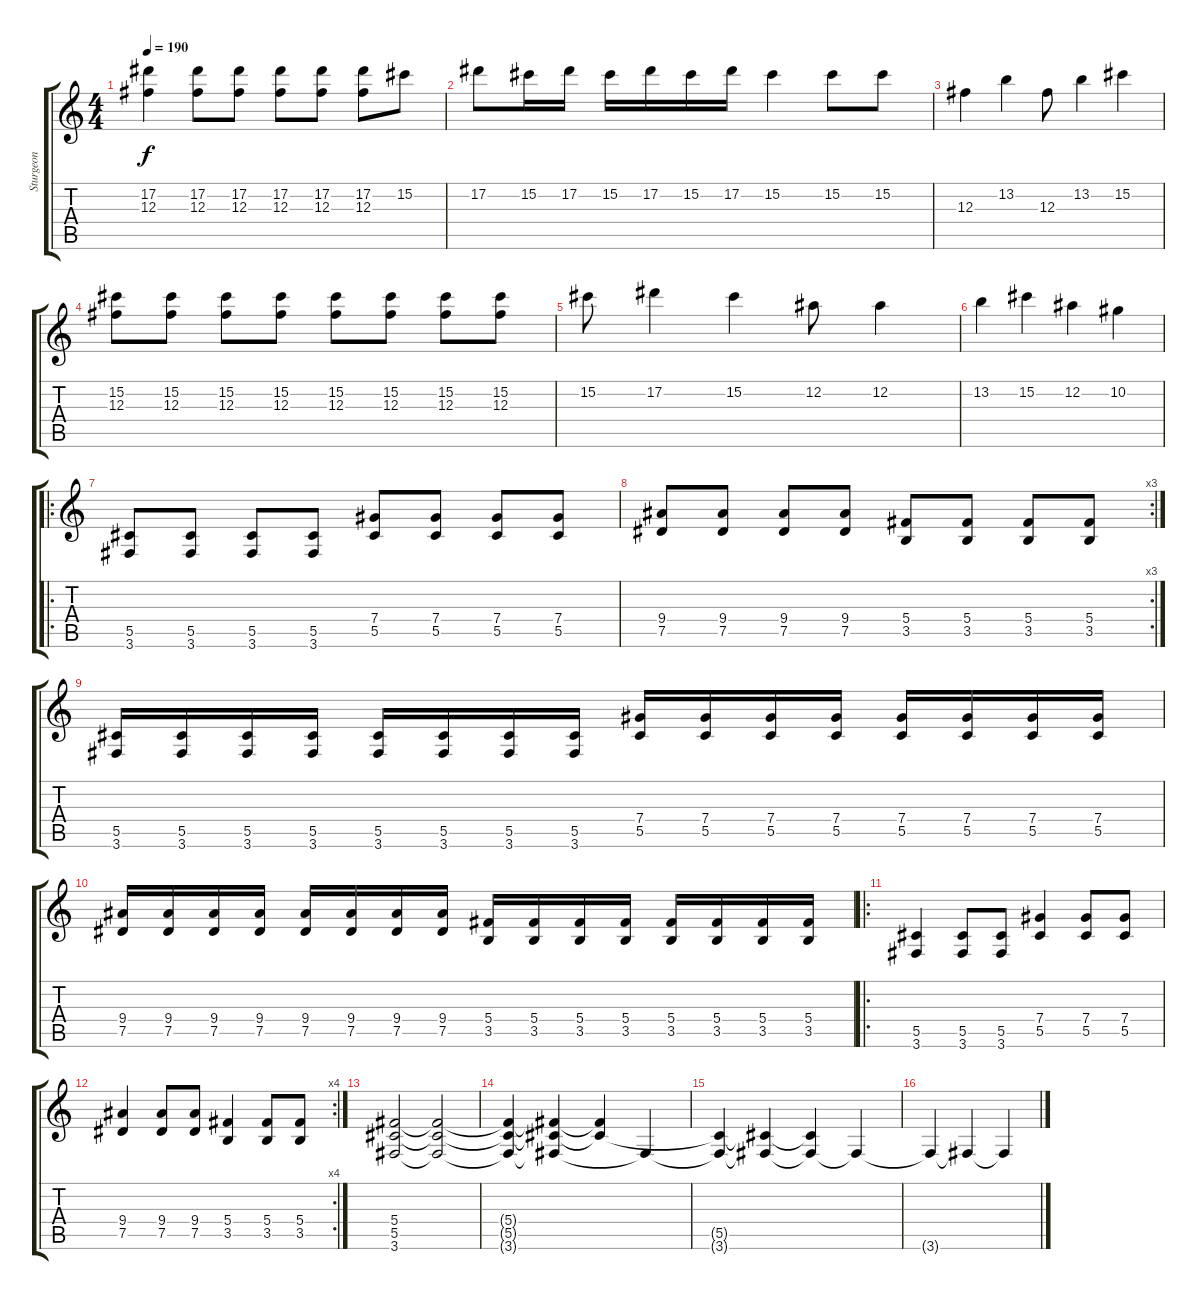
\track ("Sturgeon" "Sturgeon") {instrument distortionguitar}
\staff {score tabs}
\tuning (Eb4 Bb3 Gb3 Db3 Ab2 Eb2) {hide}
\ts (4 4)
\tempo 190
\clef g2
\ks c
(17.2 12.3).4{dy f} (17.2 12.3).8 (17.2 12.3).8 (17.2 12.3).8 (17.2 12.3).8 (17.2 12.3).8 15.2.8 |
17.2.8 15.2.16 17.2.16 15.2.16 17.2.16 15.2.16 17.2.16 15.2.4 15.2.8 15.2.8 |
12.3.4 13.2.4 12.3.8 13.2.4 15.2.4 |
(15.2 12.3).8 (15.2 12.3).8 (15.2 12.3).8 (15.2 12.3).8 (15.2 12.3).8 (15.2 12.3).8 (15.2 12.3).8 (15.2 12.3).8 |
15.2.8 17.2.4 15.2.4 12.2.8 12.2.4 |
13.2.4 15.2.4 12.2.4 10.2.4 |
\ro
(5.5 3.6).8 (5.5 3.6).8 (5.5 3.6).8 (5.5 3.6).8 (7.4 5.5).8 (7.4 5.5).8 (7.4 5.5).8 (7.4 5.5).8 |
\rc 3
(9.4 7.5).8 (9.4 7.5).8 (9.4 7.5).8 (9.4 7.5).8 (5.4 3.5).8 (5.4 3.5).8 (5.4 3.5).8 (5.4 3.5).8 |
(5.5 3.6).16 (5.5 3.6).16 (5.5 3.6).16 (5.5 3.6).16 (5.5 3.6).16 (5.5 3.6).16 (5.5 3.6).16 (5.5 3.6).16 (7.4 5.5).16 (7.4 5.5).16 (7.4 5.5).16 (7.4 5.5).16 (7.4 5.5).16 (7.4 5.5).16 (7.4 5.5).16 (7.4 5.5).16 |
(9.4 7.5).16 (9.4 7.5).16 (9.4 7.5).16 (9.4 7.5).16 (9.4 7.5).16 (9.4 7.5).16 (9.4 7.5).16 (9.4 7.5).16 (5.4 3.5).16 (5.4 3.5).16 (5.4 3.5).16 (5.4 3.5).16 (5.4 3.5).16 (5.4 3.5).16 (5.4 3.5).16 (5.4 3.5).16 |
\ro
(5.5 3.6).4 (5.5 3.6).8 (5.5 3.6).8 (7.4 5.5).4 (7.4 5.5).8 (7.4 5.5).8 |
\rc 4
(9.4 7.5).4 (9.4 7.5).8 (9.4 7.5).8 (5.4 3.5).4 (5.4 3.5).8 (5.4 3.5).8 |
(5.4 5.5 3.6).2 (5.4{t} 5.5{t} 3.6{t}).2 |
(5.4{t} 5.5{t} 3.6{t}).4 (5.4{t} 5.5{t} 3.6{t}).4 (5.4{t} 5.5{t}).4 3.6{t}.4 |
(5.5{t} 3.6{t}).4 (5.5{t} 3.6{t}).4 (5.5{t} 3.6{t}).4 3.6{t}.4 |
3.6{t}.4 3.6{t}.4 3.6{t}.4
